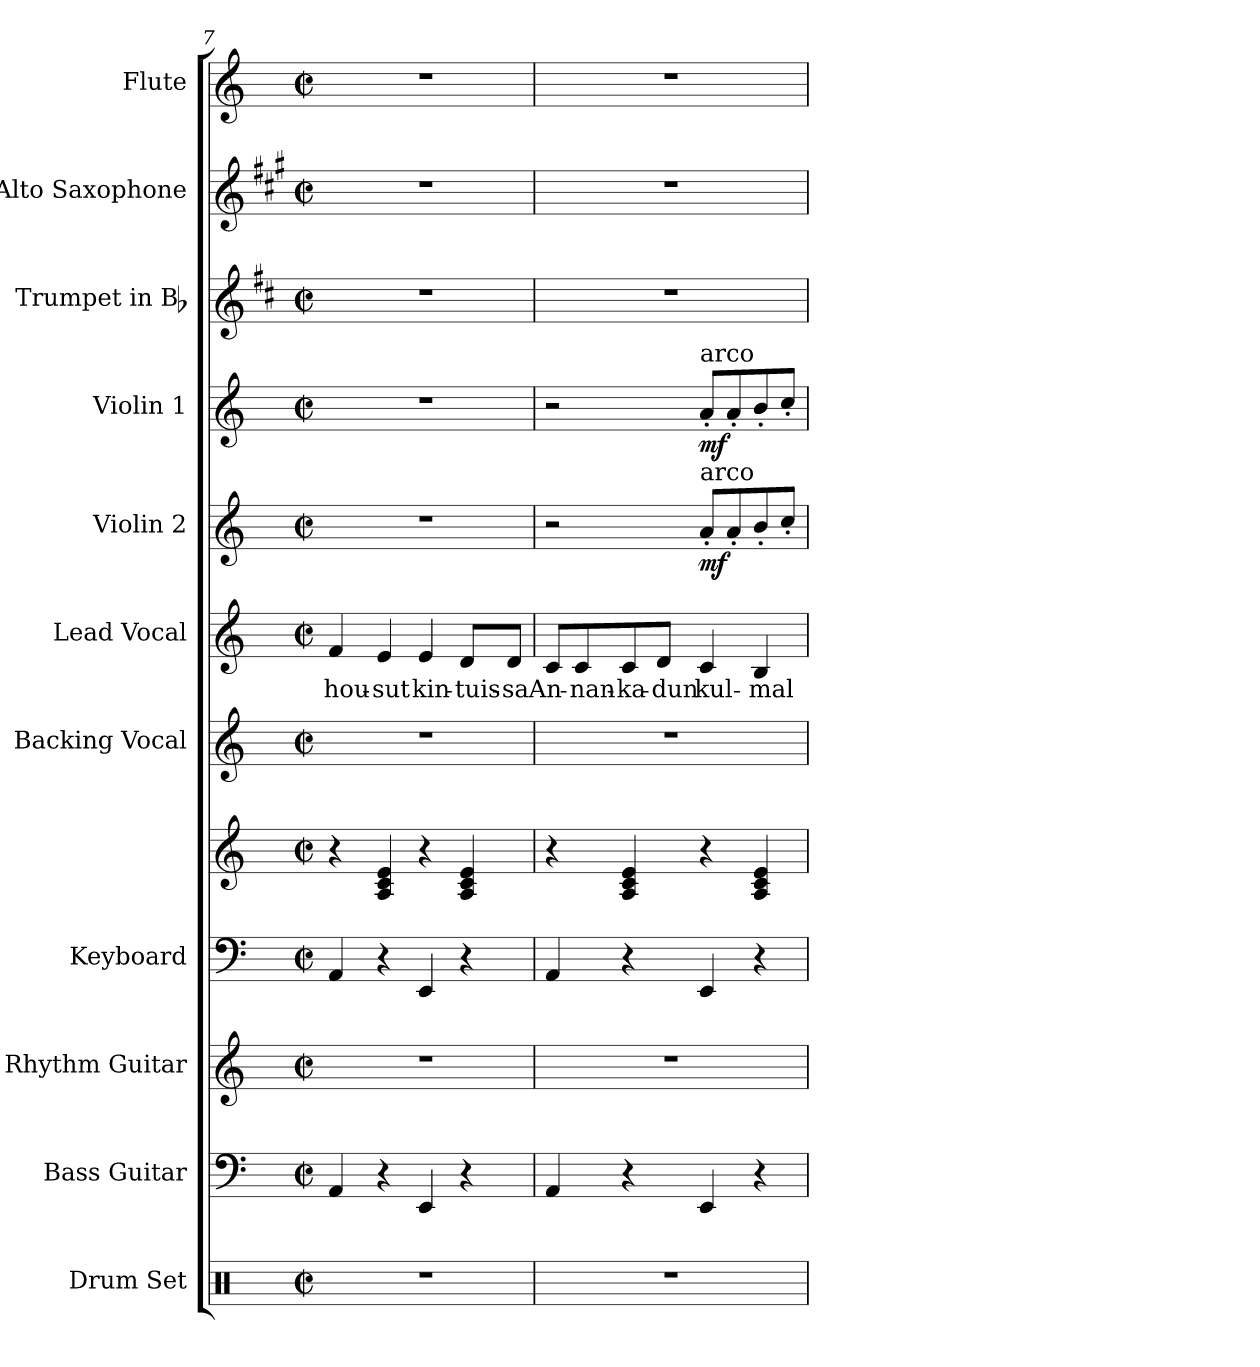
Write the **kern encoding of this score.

**kern	**kern	**kern	**kern	**kern	**kern	**kern	**text	**kern	**dynam	**kern	**dynam	**kern	**kern	**kern
*part11	*part10	*part9	*part8	*part8	*part7	*part6	*part6	*part5	*part5	*part4	*part4	*part3	*part2	*part1
*staff12	*staff11	*staff10	*staff9	*staff8	*staff7	*staff6	*staff6	*staff5	*staff5	*staff4	*staff4	*staff3	*staff2	*staff1
*I"Drum Set	*I"Bass Guitar	*I"Rhythm Guitar	*I"Keyboard	*	*I"Backing Vocal	*I"Lead Vocal	*	*I"Violin 2	*	*I"Violin 1	*	*I"Trumpet in Bb	*I"Alto Saxophone	*I"Flute
*I'Dr.	*I'Bass	*I'Rhy.	*I'Kbd.	*	*	*	*	*I'Vln. 2	*	*I'Vln. 1	*	*I'Tpt.	*I'Alto Sax.	*I'Fl.
*clefX	*clefF4	*clefG2	*clefF4	*clefG2	*clefG2	*clefG2	*	*clefG2	*	*clefG2	*	*clefG2	*clefG2	*clefG2
*	*ITrd7c12	*ITrd7c12	*	*	*	*	*	*	*	*	*	*ITrd1c2	*ITrd5c9	*
*k[]	*k[]	*k[]	*k[]	*k[]	*k[]	*k[]	*	*k[]	*	*k[]	*	*k[]	*k[]	*k[]
*C:	*C:	*C:	*C:	*C:	*C:	*C:	*	*C:	*	*C:	*	*C:	*C:	*C:
*M2/2	*M2/2	*M2/2	*M2/2	*M2/2	*M2/2	*M2/2	*	*M2/2	*	*M2/2	*	*M2/2	*M2/2	*M2/2
*met(c|)	*met(c|)	*met(c|)	*met(c|)	*met(c|)	*met(c|)	*met(c|)	*	*met(c|)	*	*met(c|)	*	*met(c|)	*met(c|)	*met(c|)
=7	=7	=7	=7	=7	=7	=7	=7	=7	=7	=7	=7	=7	=7	=7
!	!	!	!	!	!	!	!LO:LY:b:color=#000000	!	!	!	!	!	!	!
1r	4AAAi/	1r	4AAi/	4r	1r	4fi/	hou-	1r	.	1r	.	1r	1r	1r
!	!	!	!	!	!	!	!LO:LY:b:color=#000000	!	!	!	!	!	!	!
.	4r	.	4r	4Ai/ 4ci 4ei	.	4ei/	-sut	.	.	.	.	.	.	.
!	!	!	!	!	!	!	!LO:LY:b:color=#000000	!	!	!	!	!	!	!
.	4EEEi/	.	4EEi/	4r	.	4ei/	kin-	.	.	.	.	.	.	.
!	!	!	!	!	!	!	!LO:LY:b:color=#000000	!	!	!	!	!	!	!
.	4r	.	4r	4Ai/ 4ci 4ei	.	8di/L	-tuis-	.	.	.	.	.	.	.
!	!	!	!	!	!	!	!LO:LY:b:color=#000000	!	!	!	!	!	!	!
.	.	.	.	.	.	8di/J	-sa	.	.	.	.	.	.	.
=8	=8	=8	=8	=8	=8	=8	=8	=8	=8	=8	=8	=8	=8	=8
!	!	!	!	!	!	!	!LO:LY:b:color=#000000	!	!	!	!	!	!	!
1r	4AAAi/	1r	4AAi/	4r	1r	8ci/L	An-	2r	.	2r	.	1r	1r	1r
!	!	!	!	!	!	!	!LO:LY:b:color=#000000	!	!	!	!	!	!	!
.	.	.	.	.	.	8ci/	-nan-	.	.	.	.	.	.	.
!	!	!	!	!	!	!	!LO:LY:b:color=#000000	!	!	!	!	!	!	!
.	4r	.	4r	4Ai/ 4ci 4ei	.	8ci/	-ka-	.	.	.	.	.	.	.
!	!	!	!	!	!	!	!LO:LY:b:color=#000000	!	!	!	!	!	!	!
.	.	.	.	.	.	8di/J	-dun	.	.	.	.	.	.	.
!	!	!	!	!	!	!	!	!	!	!LO:TX:a:t=arco	!	!	!	!
!	!	!	!	!	!	!	!	!LO:TX:a:t=arco	!	!	!	!	!	!
!	!	!	!	!	!	!	!LO:LY:b:color=#000000	!	!	!	!	!	!	!
.	4EEEi/	.	4EEi/	4r	.	4ci/	kul-	8a'i/L	mf	8a'i/L	mf	.	.	.
.	.	.	.	.	.	.	.	8a'i/	.	8a'i/	.	.	.	.
!	!	!	!	!	!	!	!LO:LY:b:color=#000000	!	!	!	!	!	!	!
.	4r	.	4r	4Ai/ 4ci 4ei	.	4Bi/	-mal-	8b'i/	.	8b'i/	.	.	.	.
.	.	.	.	.	.	.	.	8cc'i/J	.	8cc'i/J	.	.	.	.
=	=	=	=	=	=	=	=	=	=	=	=	=	=	=
*-	*-	*-	*-	*-	*-	*-	*-	*-	*-	*-	*-	*-	*-	*-
